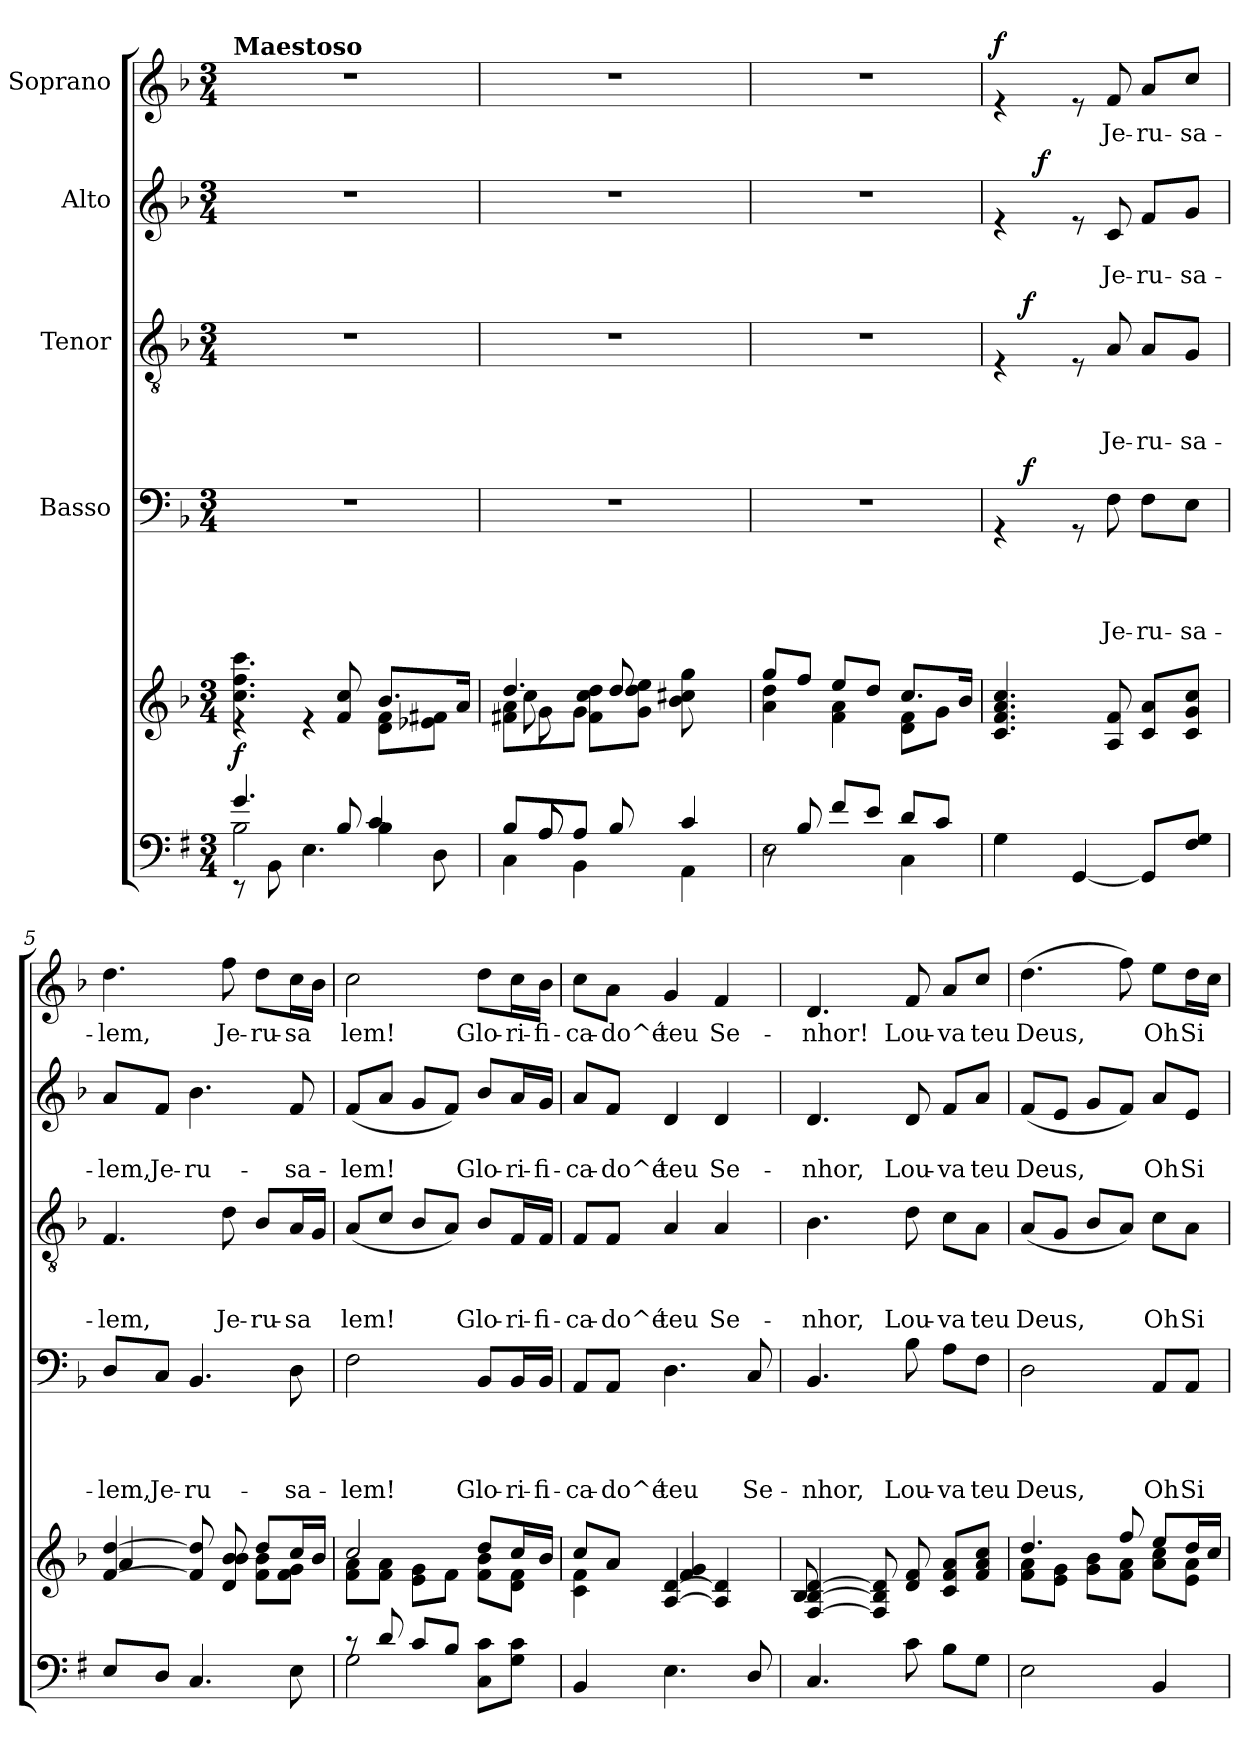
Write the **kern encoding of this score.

**kern	**kern	**dynam	**kern	**text	**text	**text	**text	**dynam	**kern	**text	**text	**text	**dynam	**kern	**text	**text	**dynam	**kern	**text	**dynam
*part6	*part5	*part5	*part4	*part4	*part4	*part4	*part4	*part4	*part3	*part3	*part3	*part3	*part3	*part2	*part2	*part2	*part2	*part1	*part1	*part1
*staff6	*staff5	*staff5	*staff4	*staff4	*staff4	*staff4	*staff4	*staff4	*staff3	*staff3	*staff3	*staff3	*staff3	*staff2	*staff2	*staff2	*staff2	*staff1	*staff1	*staff1
*	*	*	*I"Basso	*	*	*	*	*	*I"Tenor	*	*	*	*	*I"Alto	*	*	*	*I"Soprano	*	*
*clefF4	*clefG2	*	*clefF4	*	*	*	*	*	*clefGv2	*	*	*	*	*clefG2	*	*	*	*clefG2	*	*
*ITrd1c2	*	*	*	*	*	*	*	*	*	*	*	*	*	*	*	*	*	*	*	*
*k[b-]	*k[b-]	*	*k[b-]	*	*	*	*	*	*k[b-]	*	*	*	*	*k[b-]	*	*	*	*k[b-]	*	*
*F:	*F:	*	*F:	*	*	*	*	*	*F:	*	*	*	*	*F:	*	*	*	*F:	*	*
*M3/4	*M3/4	*	*M3/4	*	*	*	*	*	*M3/4	*	*	*	*	*M3/4	*	*	*	*M3/4	*	*
=1	=1	=1	=1	=1	=1	=1	=1	=1	=1	=1	=1	=1	=1	=1	=1	=1	=1	=1	=1	=1
*^	*^	*	*	*	*	*	*	*	*	*	*	*	*	*	*	*	*	*	*	*
*	*^	*	*	*	*	*	*	*	*	*	*	*	*	*	*	*	*	*	*	*	*	*
!	!	!	!	!	!	!	!	!	!	!	!	!	!	!	!	!	!	!	!	!	!LO:TX:a:B:t=Maestoso	!	!
!	!	!	!	!	!LO:DY:b	!	!	!	!	!	!	!	!	!	!	!	!	!	!	!	!	!	!
8rDD	2A\	4.f/	4.cc\ 4.ff\ 4.ccc\	4re	f	2.r	.	.	.	.	.	2.r	.	.	.	.	2.r	.	.	.	2.r	.	.
8AA\	.	.	.	.	.	.	.	.	.	.	.	.	.	.	.	.	.	.	.	.	.	.	.
4.D\	.	.	.	4re	.	.	.	.	.	.	.	.	.	.	.	.	.	.	.	.	.	.	.
.	.	8A/	8f/ 8cc/	.	.	.	.	.	.	.	.	.	.	.	.	.	.	.	.	.	.	.	.
.	4A\	4B-/	8d\ 8f\L	8.b-/L	.	.	.	.	.	.	.	.	.	.	.	.	.	.	.	.	.	.	.
8C\	.	.	8e-X\ 8f#X\J	.	.	.	.	.	.	.	.	.	.	.	.	.	.	.	.	.	.	.	.
.	.	.	.	16a/Jk	.	.	.	.	.	.	.	.	.	.	.	.	.	.	.	.	.	.	.
=2	=2	=2	=2	=2	=2	=2	=2	=2	=2	=2	=2	=2	=2	=2	=2	=2	=2	=2	=2	=2	=2	=2	=2
*	*	*^	*^	*^	*	*	*	*	*	*	*	*	*	*	*	*	*	*	*	*	*	*	*
4BB-\	8A/L	8ryy	8ryy	8f#X\ 8a\L	4.dd/	8ryy	8ryy	.	2.r	.	.	.	.	.	2.r	.	.	.	.	2.r	.	.	.	2.r	.	.
.	8ryy	8G/	8G/	8ryy	.	8g\	8cc\	.	.	.	.	.	.	.	.	.	.	.	.	.	.	.	.	.	.	.
2ryy	8G/J	2ryy	4AA\	8g\J	.	8ryy	8f#\ 8cc\ 8dd\L	.	.	.	.	.	.	.	.	.	.	.	.	.	.	.	.	.	.	.
.	8A/	.	.	8dd/	8ryy	4.ryy	8g\ 8dd\ 8ee\J	.	.	.	.	.	.	.	.	.	.	.	.	.	.	.	.	.	.	.
.	4GG\	.	4B-/	8b-\ 8cc#X\ 8gg\	4ryy	.	8ryy	.	.	.	.	.	.	.	.	.	.	.	.	.	.	.	.	.	.	.
.	.	.	.	8ryy	.	.	8ryy	.	.	.	.	.	.	.	.	.	.	.	.	.	.	.	.	.	.	.
*	*v	*v	*v	*	*	*	*	*	*	*	*	*	*	*	*	*	*	*	*	*	*	*	*	*	*	*
*	*	*	*v	*v	*v	*	*	*	*	*	*	*	*	*	*	*	*	*	*	*	*	*	*	*
=3	=3	=3	=3	=3	=3	=3	=3	=3	=3	=3	=3	=3	=3	=3	=3	=3	=3	=3	=3	=3	=3	=3
8rC	2D\	4a\ 4dd\	8gg/L	.	2.r	.	.	.	.	.	2.r	.	.	.	.	2.r	.	.	.	2.r	.	.
8A/	.	.	8ff/J	.	.	.	.	.	.	.	.	.	.	.	.	.	.	.	.	.	.	.
8e/L	.	4f\ 4a\	8ee/L	.	.	.	.	.	.	.	.	.	.	.	.	.	.	.	.	.	.	.
8d/J	.	.	8dd/J	.	.	.	.	.	.	.	.	.	.	.	.	.	.	.	.	.	.	.
8c/L	4BB-\	8d\ 8f\L	8.cc/L	.	.	.	.	.	.	.	.	.	.	.	.	.	.	.	.	.	.	.
8B-/J	.	8g\J	.	.	.	.	.	.	.	.	.	.	.	.	.	.	.	.	.	.	.	.
.	.	.	16b-/Jk	.	.	.	.	.	.	.	.	.	.	.	.	.	.	.	.	.	.	.
*v	*v	*	*	*	*	*	*	*	*	*	*	*	*	*	*	*	*	*	*	*	*	*
=4	=4	=4	=4	=4	=4	=4	=4	=4	=4	=4	=4	=4	=4	=4	=4	=4	=4	=4	=4	=4	=4
!	!	!	!	!	!	!	!	!	!	!	!	!	!	!	!	!	!	!	!	!	!LO:DY:a
*	*v	*v	*	*^	*	*	*	*	*	*^	*	*	*	*	*^	*	*	*	*	*	*
4F\	4.c/ 4.f/ 4.a/ 4.cc/	.	4rGG	16.ryy	.	.	.	.	.	4rE	16.ryy	.	.	.	.	4re	8ryy	.	.	.	4re	.	f
!	!	!	!	!	!	!	!	!	!LO:DY:a	!	!	!	!	!	!LO:DY:a	!	!	!	!	!	!	!	!
.	.	.	.	2ryy	.	.	.	.	f	.	2ryy	.	.	.	f	.	.	.	.	.	.	.	.
!	!	!	!	!	!	!	!	!	!	!	!	!	!	!	!	!	!	!	!	!LO:DY:a	!	!	!
.	.	.	.	.	.	.	.	.	.	.	.	.	.	.	.	.	2ryy	.	.	f	.	.	.
[<4FF/	.	.	8rGG	.	.	.	.	.	.	8rE	.	.	.	.	.	8re	.	.	.	.	8re	.	.
!	!	!	!	!	!	!	!	!LO:LY:b	!	!	!	!	!	!LO:LY:b	!	!	!	!	!LO:LY:b	!	!	!LO:LY:b	!
.	8A/ 8f/	.	8F\	.	.	.	.	Je-	.	8A/	.	.	.	Je-	.	8c/	.	.	Je-	.	8f/	Je-	.
!	!	!	!	!	!	!	!	!LO:LY:b	!	!	!	!	!	!LO:LY:b	!	!	!	!	!LO:LY:b	!	!	!LO:LY:b	!
8FF/L]	8c/ 8a/L	.	8F\L	.	.	.	.	-ru-	.	8A/L	.	.	.	-ru-	.	8f/L	.	.	-ru-	.	8a/L	-ru-	.
.	.	.	.	8ryy	.	.	.	.	.	.	8ryy	.	.	.	.	.	.	.	.	.	.	.	.
!	!	!	!	!	!	!	!	!LO:LY:b	!	!	!	!	!	!LO:LY:b	!	!	!	!	!LO:LY:b	!	!	!LO:LY:b	!
8E/ 8F/J	8c/ 8g/ 8cc/J	.	8E\J	.	.	.	.	-sa-	.	8G/J	.	.	.	-sa-	.	8g/J	8ryy	.	-sa-	.	8cc/J	-sa-	.
.	.	.	.	32ryy	.	.	.	.	.	.	32ryy	.	.	.	.	.	.	.	.	.	.	.	.
!!LO:LB:g=z
=5	=5	=5	=5	=5	=5	=5	=5	=5	=5	=5	=5	=5	=5	=5	=5	=5	=5	=5	=5	=5	=5	=5	=5
*	*^	*	*	*	*	*	*	*	*	*	*	*	*	*	*	*	*	*	*	*	*	*	*
*	*	*^	*	*	*	*	*	*	*	*	*	*	*	*	*	*	*	*	*	*	*	*	*	*
!	!	!	!	!	!	!	!	!	!	!LO:LY:b	!	!	!	!	!	!LO:LY:b	!	!	!	!	!LO:LY:b	!	!	!LO:LY:b	!
*	*	*	*	*	*v	*v	*	*	*	*	*	*	*	*	*	*	*	*v	*v	*	*	*	*	*	*
*	*	*	*	*	*	*	*	*	*	*	*v	*v	*	*	*	*	*	*	*	*	*	*	*
8D/L	[<4f/ [<4dd/	4a/	2ryy	.	8D/L	.	.	.	-lem,	.	4.F/	.	.	-lem,	.	8a/L	.	-lem,	.	4.dd\	-lem,	.
!	!	!	!	!	!	!	!	!	!LO:LY:b	!	!	!	!	!	!	!	!	!LO:LY:b	!	!	!	!
8C/J	.	.	.	.	8C/J	.	.	.	Je-	.	.	.	.	.	.	8f/J	.	Je-	.	.	.	.
!	!	!	!	!	!	!	!	!	!LO:LY:b	!	!	!	!	!	!	!	!	!LO:LY:b	!	!	!	!
4.BB-/	8f/] 8dd/]	2ryy	.	.	4.BB-/	.	.	.	-ru-	.	.	.	.	.	.	4.b-\	.	-ru-	.	.	.	.
!	!	!	!	!	!	!	!	!	!	!	!	!	!	!LO:LY:b	!	!	!	!	!	!	!LO:LY:b	!
.	8d/ 8b-/ 8b-/	.	.	.	.	.	.	.	.	.	8d\	.	.	Je-	.	.	.	.	.	8ff\	Je-	.
!	!	!	!	!	!	!	!	!	!	!	!	!	!	!LO:LY:b	!	!	!	!	!	!	!LO:LY:b	!
.	8dd/L	.	8f\ 8b-\L	.	.	.	.	.	.	.	8B-/L	.	.	-ru-	.	.	.	.	.	8dd\L	-ru-	.
!	!	!	!	!	!	!	!	!	!LO:LY:b	!	!	!	!	!LO:LY:b	!	!	!	!LO:LY:b	!	!	!LO:LY:b	!
8D\	16cc/L	.	8f\ 8g\J	.	8D\	.	.	.	-sa-	.	16A/L	.	.	-sa	.	8f/	.	-sa-	.	16cc\L	-sa	.
.	16b-/JJ	.	.	.	.	.	.	.	.	.	16G/JJ	.	.	.	.	.	.	.	.	16b-\JJ	.	.
=6	=6	=6	=6	=6	=6	=6	=6	=6	=6	=6	=6	=6	=6	=6	=6	=6	=6	=6	=6	=6	=6	=6
*^	*	*	*	*	*	*	*	*	*	*	*	*	*	*	*	*	*	*	*	*	*	*
!	!	!	!	!	!	!	!	!	!	!LO:LY:b	!	!	!	!	!LO:LY:b	!	!	!	!LO:LY:b	!	!	!LO:LY:b	!
8rc	2F\	8f\ 8a\L	2cc/	2ryy	.	2F\	.	.	.	-lem!	.	(<8A/L	.	.	lem!	.	(<8f/L	.	-lem!	.	2cc\	lem!	.
8c/	.	8f\ 8a\J	.	.	.	.	.	.	.	.	.	8c/J	.	.	.	.	8a/J	.	.	.	.	.	.
8B-/L	.	8e\ 8g\L	.	.	.	.	.	.	.	.	.	8B-/L	.	.	.	.	8g/L	.	.	.	.	.	.
8A/J	.	8f\J	.	.	.	.	.	.	.	.	.	8A/J)	.	.	.	.	8f/J)	.	.	.	.	.	.
!	!	!	!	!	!	!	!	!	!	!LO:LY:b	!	!	!	!	!LO:LY:b	!	!	!	!LO:LY:b	!	!	!LO:LY:b	!
8BB-\ 8B-\L	4ryy	8dd/L	4ryy	8f\ 8b-\L	.	8BB-/L	.	.	.	Glo-	.	8B-/L	.	.	Glo-	.	8b-/L	.	Glo-	.	8dd\L	Glo-	.
!	!	!	!	!	!	!	!	!	!	!LO:LY:b	!	!	!	!	!LO:LY:b	!	!	!	!LO:LY:b	!	!	!LO:LY:b	!
8F\ 8B-\J	.	16cc/L	.	8d\ 8f\J	.	16BB-/L	.	.	.	-ri-	.	16F/L	.	.	-ri-	.	16a/L	.	-ri-	.	16cc\L	-ri-	.
!	!	!	!	!	!	!	!	!	!	!LO:LY:b	!	!	!	!	!LO:LY:b	!	!	!	!LO:LY:b	!	!	!LO:LY:b	!
.	.	16b-/JJ	.	.	.	16BB-/JJ	.	.	.	-fi-	.	16F/JJ	.	.	-fi-	.	16g/JJ	.	-fi-	.	16b-\JJ	-fi-	.
*v	*v	*	*	*	*	*	*	*	*	*	*	*	*	*	*	*	*	*	*	*	*	*	*
=7	=7	=7	=7	=7	=7	=7	=7	=7	=7	=7	=7	=7	=7	=7	=7	=7	=7	=7	=7	=7	=7	=7
!	!	!	!	!	!	!	!	!	!LO:LY:b	!	!	!	!	!LO:LY:b	!	!	!	!LO:LY:b	!	!	!LO:LY:b	!
4AA/	8cc/L	4c\ 4f\	4ryy	.	8AA/L	.	.	.	-ca-	.	8F/L	.	.	-ca-	.	8a/L	.	-ca-	.	8cc\L	-ca-	.
!	!	!	!	!	!	!	!	!	!LO:LY:b	!	!	!	!	!LO:LY:b	!	!	!	!LO:LY:b	!	!	!LO:LY:b	!
.	8a/J	.	.	.	8AA/J	.	.	.	-do^é	.	8F/J	.	.	-do^é	.	8f/J	.	-do^é	.	8a\J	-do^é	.
!	!	!	!	!	!	!	!	!	!LO:LY:b	!	!	!	!	!LO:LY:b	!	!	!	!LO:LY:b	!	!	!LO:LY:b	!
4.D\	[<4A/ [<4d/	2ryy	4f/ 4g/	.	4.D\	.	.	.	teu	.	4A/	.	.	teu	.	4d/	.	teu	.	4g/	teu	.
!	!	!	!	!	!	!	!	!	!	!	!	!	!	!LO:LY:b	!	!	!	!LO:LY:b	!	!	!LO:LY:b	!
.	4A/] 4d/]	.	4ryy	.	.	.	.	.	.	.	4A/	.	.	Se-	.	4d/	.	Se-	.	4f/	Se-	.
!	!	!	!	!	!	!	!	!	!LO:LY:b	!	!	!	!	!	!	!	!	!	!	!	!	!
8C/	.	.	.	.	8C/	.	.	.	Se-	.	.	.	.	.	.	.	.	.	.	.	.	.
*	*	*v	*v	*	*	*	*	*	*	*	*	*	*	*	*	*	*	*	*	*	*	*
=8	=8	=8	=8	=8	=8	=8	=8	=8	=8	=8	=8	=8	=8	=8	=8	=8	=8	=8	=8	=8	=8
!	!	!	!	!	!	!	!	!LO:LY:b	!	!	!	!	!LO:LY:b	!	!	!	!LO:LY:b	!	!	!LO:LY:b	!
4.BB-/	[<4F/ [<4B-/ [<4d/	8B-/	.	4.BB-/	.	.	.	-nhor,	.	4.B-\	.	.	-nhor,	.	4.d/	.	-nhor,	.	4.d/	-nhor!	.
.	.	2ryy	.	.	.	.	.	.	.	.	.	.	.	.	.	.	.	.	.	.	.
.	8F/] 8B-/] 8d/]	.	.	.	.	.	.	.	.	.	.	.	.	.	.	.	.	.	.	.	.
!	!	!	!	!	!	!	!	!LO:LY:b	!	!	!	!	!LO:LY:b	!	!	!	!LO:LY:b	!	!	!LO:LY:b	!
8B-\	8d/ 8f/	.	.	8B-\	.	.	.	Lou-	.	8d\	.	.	Lou-	.	8d/	.	Lou-	.	8f/	Lou-	.
!	!	!	!	!	!	!	!	!LO:LY:b	!	!	!	!	!LO:LY:b	!	!	!	!LO:LY:b	!	!	!LO:LY:b	!
8A\L	8c/ 8f/ 8a/L	.	.	8A\L	.	.	.	-va	.	8c\L	.	.	-va	.	8f/L	.	-va	.	8a/L	-va	.
!	!	!	!	!	!	!	!	!LO:LY:b	!	!	!	!	!LO:LY:b	!	!	!	!LO:LY:b	!	!	!LO:LY:b	!
8F\J	8f/ 8a/ 8cc/J	8ryy	.	8F\J	.	.	.	teu	.	8A\J	.	.	teu	.	8a/J	.	teu	.	8cc/J	teu	.
!!LO:PB:g=z
=9	=9	=9	=9	=9	=9	=9	=9	=9	=9	=9	=9	=9	=9	=9	=9	=9	=9	=9	=9	=9	=9
!	!	!	!	!	!	!	!	!LO:LY:b	!	!	!	!	!LO:LY:b	!	!	!	!LO:LY:b	!	!	!LO:LY:b	!
2D\	8f\ 8a\L	4.dd/	.	2D\	.	.	.	Deus,	.	(<8A/L	.	.	Deus,	.	(<8f/L	.	Deus,	.	(>4.dd\	Deus,	.
.	8e\ 8g\J	.	.	.	.	.	.	.	.	8G/J	.	.	.	.	8e/J	.	.	.	.	.	.
.	8g\ 8b-\L	.	.	.	.	.	.	.	.	8B-/L	.	.	.	.	8g/L	.	.	.	.	.	.
.	8f\ 8a\J	8ff/	.	.	.	.	.	.	.	8A/J)	.	.	.	.	8f/J)	.	.	.	8ff\)	.	.
!	!	!	!	!	!	!	!	!LO:LY:b	!	!	!	!	!LO:LY:b	!	!	!	!LO:LY:b	!	!	!LO:LY:b	!
4AA/	8ee/L	8a\ 8cc\L	.	8AA/L	.	.	.	Oh	.	8c\L	.	.	Oh	.	8a/L	.	Oh	.	8ee\L	Oh	.
!	!	!	!	!	!	!	!	!LO:LY:b	!	!	!	!	!LO:LY:b	!	!	!	!LO:LY:b	!	!	!LO:LY:b	!
.	16dd/L	8e\ 8a\J	.	8AA/J	.	.	.	Si-	.	8A\J	.	.	Si-	.	8e/J	.	Si-	.	16dd\L	Si	.
.	16cc/JJ	.	.	.	.	.	.	.	.	.	.	.	.	.	.	.	.	.	16cc\JJ	.	.
*	*v	*v	*	*	*	*	*	*	*	*	*	*	*	*	*	*	*	*	*	*	*
=	=	=	=	=	=	=	=	=	=	=	=	=	=	=	=	=	=	=	=	=
*-	*-	*-	*-	*-	*-	*-	*-	*-	*-	*-	*-	*-	*-	*-	*-	*-	*-	*-	*-	*-
